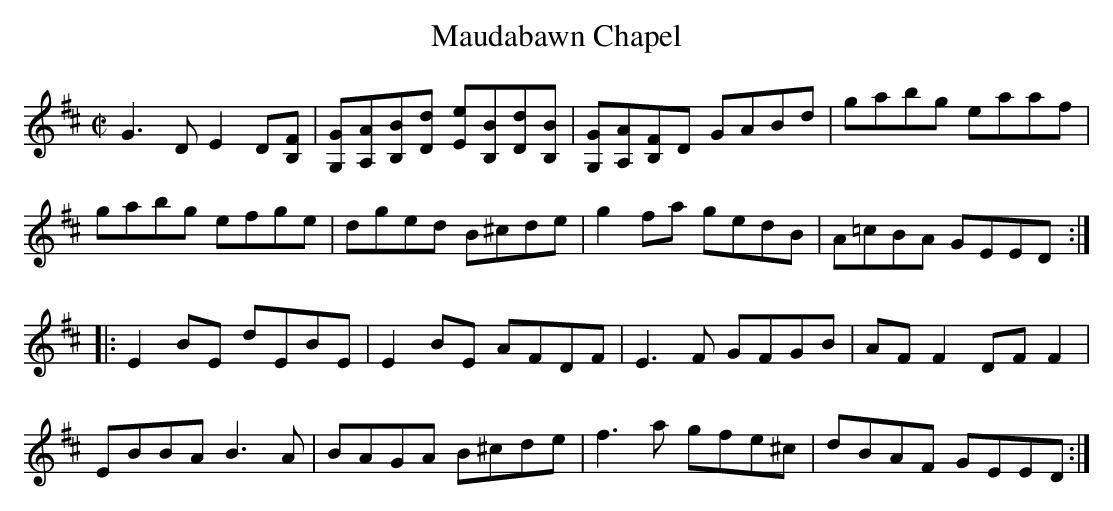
X:1
T:Maudabawn Chapel
M:C|
K:EDor
G3D E2D[FB,]|[GG,][AA,][BB,][dD] [eE][BB,][dD][BB,]|\
[GG,][AA,][FB,]D GABd|gabg eaaf|
gabg efge|dged B^cde|g2fa gedB|A=cBA GEED:|
|:E2BE dEBE|E2BE AFDF|E3F GFGB|AF F2 DF F2|
EBBA B3A|BAGA B^cde|f3a gfe^c|dBAF GEED:|
